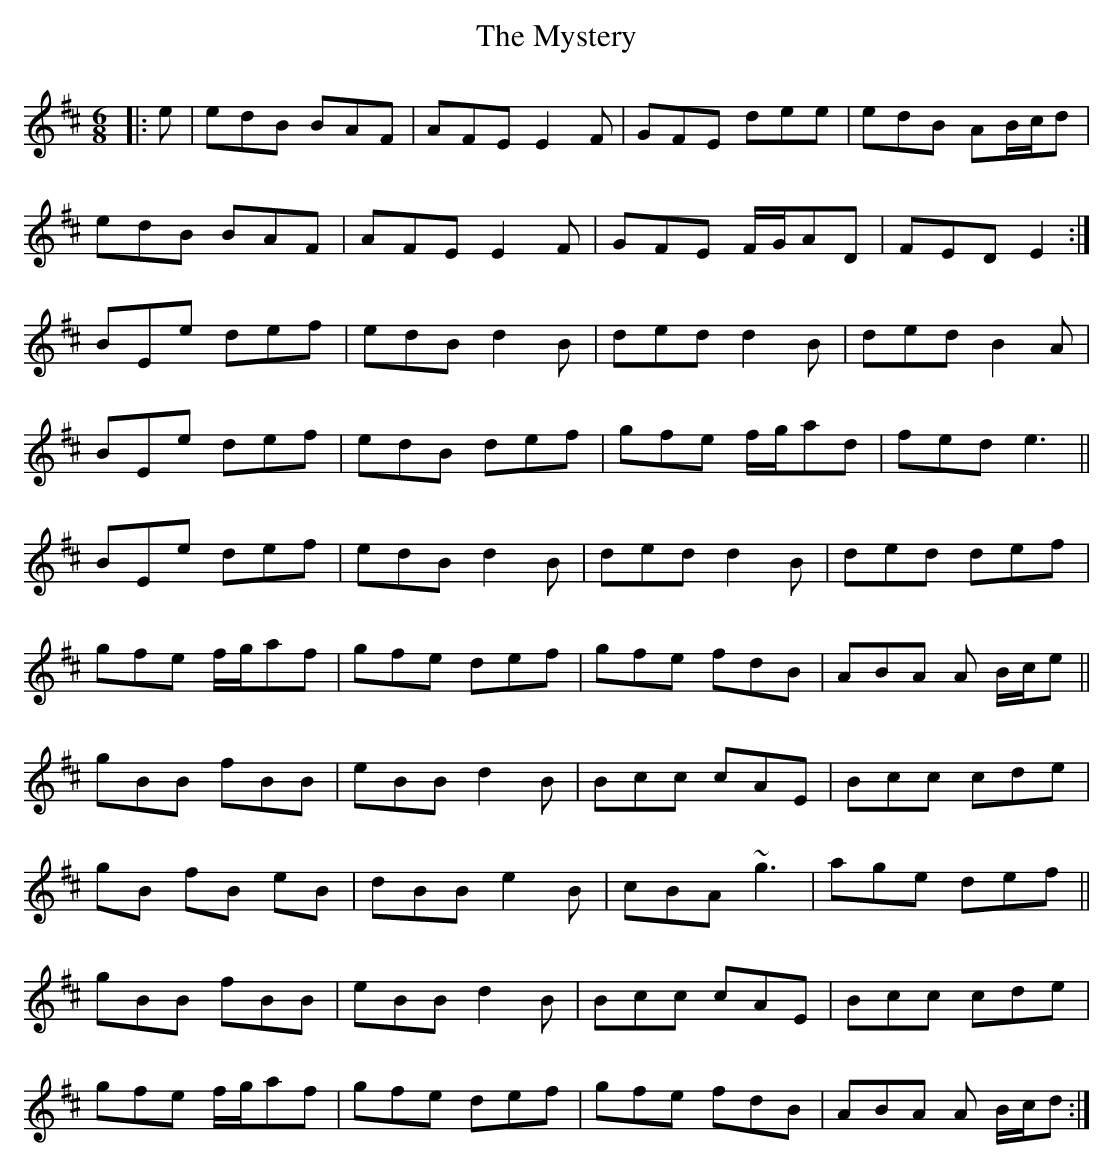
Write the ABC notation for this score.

X:1
T: The Mystery
M: 6/8
L: 1/8
K: Edor
|:e|edB BAF|AFE E2F|GFE dee|edB AB/c/d|
edB BAF|AFE E2F|GFE F/G/AD|FED E2:|
BEe def|edB d2B|ded d2B|ded B2A|
BEe def|edB def|gfe f/g/ad|fed e3||
BEe def|edB d2B|ded d2B|ded def|
gfe f/g/af|gfe def|gfe fdB|ABA A B/c/e||
gBB fBB|eBB d2B|Bcc cAE|Bcc cde|
gB fB eB|dBB e2B|cBA ~g3|age def||
gBB fBB|eBB d2B|Bcc cAE|Bcc cde|
gfe f/g/af|gfe def|gfe fdB|ABA A B/c/d:|
